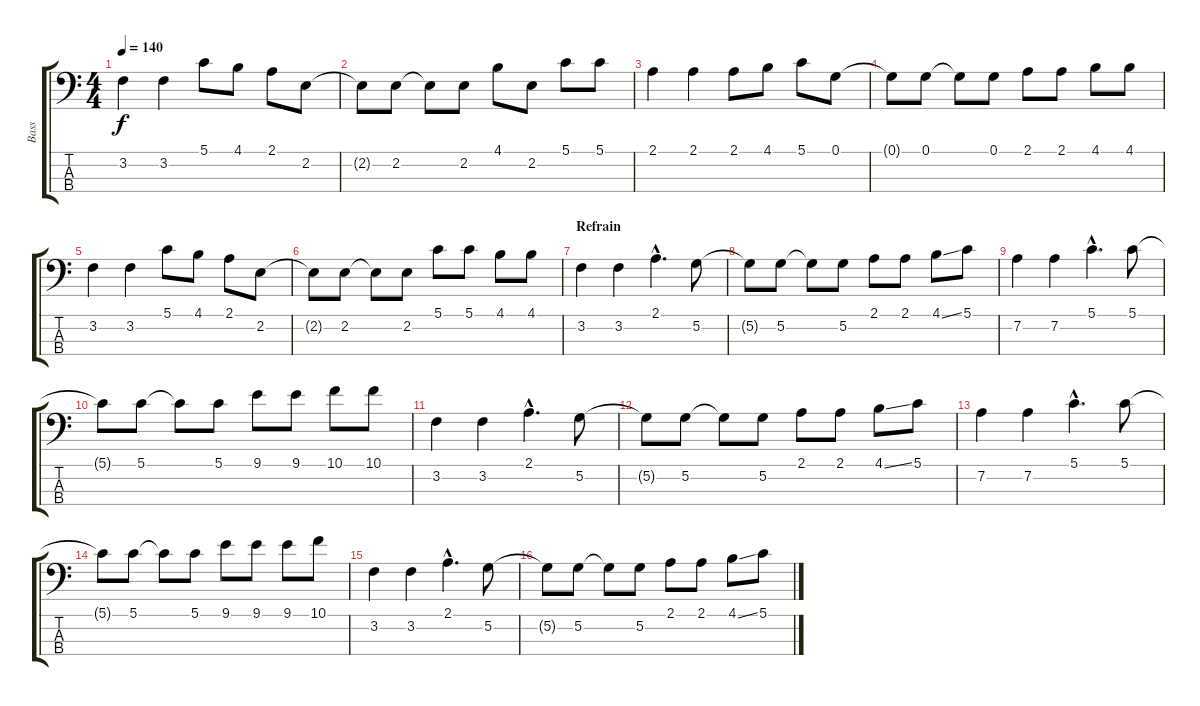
\track ("Bass" "Bass") {instrument electricbassfinger}
\staff {score tabs}
\tuning (G2 D2 A1 E1) {hide}
\ts (4 4)
\tempo 140
\clef f4
\ks c
3.2.4{dy f} 3.2.4 5.1.8 4.1.8 2.1.8 2.2.8 |
2.2{t}.8 2.2.8 2.2{t}.8 2.2.8 4.1.8 2.2.8 5.1.8 5.1.8 |
2.1.4 2.1.4 2.1.8 4.1.8 5.1.8 0.1.8 |
0.1{t}.8 0.1.8 0.1{t}.8 0.1.8 2.1.8 2.1.8 4.1.8 4.1.8 |
3.2.4 3.2.4 5.1.8 4.1.8 2.1.8 2.2.8 |
2.2{t}.8 2.2.8 2.2{t}.8 2.2.8 5.1.8 5.1.8 4.1.8 4.1.8 |
\section ("" "Refrain")
3.2.4 3.2.4 2.1{hac}.4{d} 5.2.8 |
5.2{t}.8 5.2.8 5.2{t}.8 5.2.8 2.1.8 2.1.8 4.1{ss}.8 5.1.8 |
7.2.4 7.2.4 5.1{hac}.4{d} 5.1.8 |
5.1{t}.8 5.1.8 5.1{t}.8 5.1.8 9.1.8 9.1.8 10.1.8 10.1.8 |
3.2.4 3.2.4 2.1{hac}.4{d} 5.2.8 |
5.2{t}.8 5.2.8 5.2{t}.8 5.2.8 2.1.8 2.1.8 4.1{ss}.8 5.1.8 |
7.2.4 7.2.4 5.1{hac}.4{d} 5.1.8 |
5.1{t}.8 5.1.8 5.1{t}.8 5.1.8 9.1.8 9.1.8 9.1.8 10.1.8 |
3.2.4 3.2.4 2.1{hac}.4{d} 5.2.8 |
5.2{t}.8 5.2.8 5.2{t}.8 5.2.8 2.1.8 2.1.8 4.1{ss}.8 5.1.8
